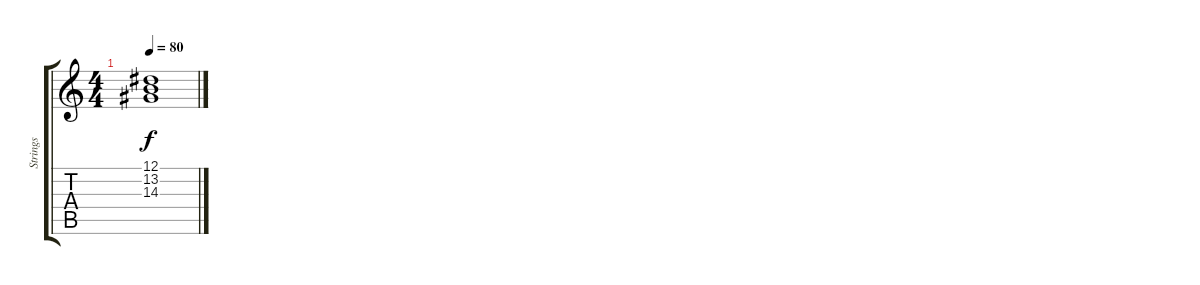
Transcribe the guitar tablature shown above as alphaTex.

\track ("Strings" "Strings") {instrument stringensemble1}
\staff {score tabs}
\tuning (Eb4 Bb3 Gb3 Db3 Ab2 Eb2) {hide}
\ts (4 4)
\tempo 80
\clef g2
\ks c
(12.1 13.2 14.3).1{dy f}
